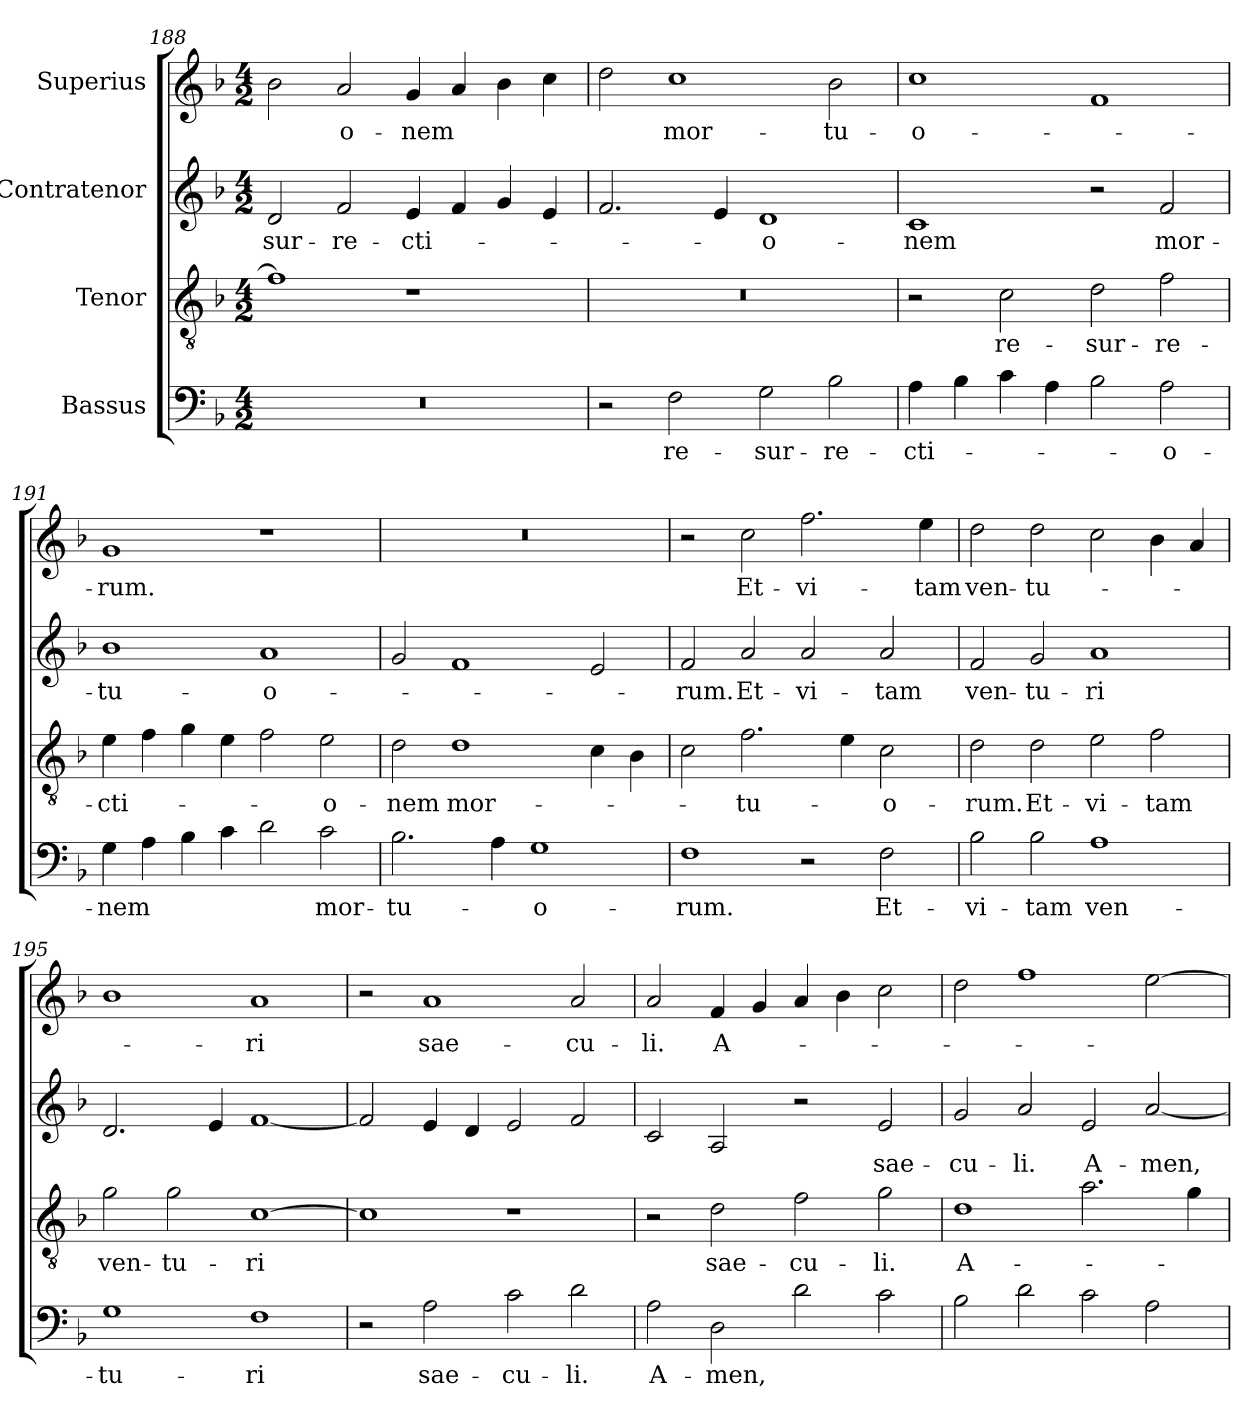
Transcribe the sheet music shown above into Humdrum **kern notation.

**kern	**text	**kern	**text	**kern	**text	**kern	**text
*part4	*part4	*part3	*part3	*part2	*part2	*part1	*part1
*staff4	*staff4	*staff3	*staff3	*staff2	*staff2	*staff1	*staff1
*I"Bassus	*	*I"Tenor	*	*I"Contratenor	*	*I"Superius	*
*clefF4	*	*clefGv2	*	*clefG2	*	*clefG2	*
*k[b-]	*	*k[b-]	*	*k[b-]	*	*k[b-]	*
*M4/2	*	*M4/2	*	*M4/2	*	*M4/2	*
=188	=188	=188	=188	=188	=188	=188	=188
0r	.	1f\]	.	2d/	-sur-	2b-\	.
.	.	.	.	2f/	-re-	2a/	-o-
.	.	1r	.	4e/	-cti-	4g/	-nem
.	.	.	.	4f/	.	4a/	.
.	.	.	.	4g/	.	4b-\	.
.	.	.	.	4e/	.	4cc\	.
=189	=189	=189	=189	=189	=189	=189	=189
2r	.	0r	.	2.f/	.	2dd\	.
2F\	re-	.	.	.	.	1cc\	mor-
.	.	.	.	4e/	.	.	.
2G\	-sur-	.	.	1d/	-o-	.	.
2B-\	-re-	.	.	.	.	2b-\	-tu-
=190	=190	=190	=190	=190	=190	=190	=190
4A\	-cti-	2r	.	1c/	-nem	1cc\	-o-
4B-\	.	.	.	.	.	.	.
4c\	.	2c\	re-	.	.	.	.
4A\	.	.	.	.	.	.	.
2B-\	.	2d\	-sur-	2r	.	1f/	.
2A\	-o-	2f\	-re-	2f/	mor-	.	.
=191	=191	=191	=191	=191	=191	=191	=191
4G\	-nem	4e\	-cti-	1b-\	-tu-	1g/	-rum.
4A\	.	4f\	.	.	.	.	.
4B-\	.	4g\	.	.	.	.	.
4c\	.	4e\	.	.	.	.	.
2d\	.	2f\	.	1a/	-o-	1r	.
2c\	mor-	2e\	-o-	.	.	.	.
=192	=192	=192	=192	=192	=192	=192	=192
2.B-\	-tu-	2d\	-nem	2g/	.	0r	.
.	.	1d\	mor-	1f/	.	.	.
4A\	.	.	.	.	.	.	.
1G\	-o-	.	.	.	.	.	.
.	.	4c\	.	2e/	.	.	.
.	.	4B-\	.	.	.	.	.
=193	=193	=193	=193	=193	=193	=193	=193
1F\	-rum.	2c\	.	2f/	-rum.	2r	.
.	.	2.f\	-tu-	2a/	Et-	2cc\	Et-
2r	.	.	.	2a/	vi-	2.ff\	vi-
.	.	4e\	.	.	.	.	.
2F\	Et-	2c\	-o-	2a/	-tam	.	.
.	.	.	.	.	.	4ee\	-tam
=194	=194	=194	=194	=194	=194	=194	=194
2B-\	vi-	2d\	-rum.	2f/	ven-	2dd\	ven-
2B-\	-tam	2d\	Et-	2g/	-tu-	2dd\	-tu-
1A\	ven-	2e\	vi-	1a/	-ri	2cc\	.
.	.	2f\	-tam	.	.	4b-\	.
.	.	.	.	.	.	4a/	.
=195	=195	=195	=195	=195	=195	=195	=195
1G\	-tu-	2g\	ven-	2.d/	.	1b-\	.
.	.	2g\	-tu-	.	.	.	.
.	.	.	.	4e/	.	.	.
1F\	-ri	[1c\	-ri	[1f/	.	1a/	-ri
=196	=196	=196	=196	=196	=196	=196	=196
2r	.	1c\]	.	2f/]	.	2r	.
2A\	sae-	.	.	4e/	.	1a/	sae-
.	.	.	.	4d/	.	.	.
2c\	-cu-	1r	.	2e/	.	.	.
2d\	-li.	.	.	2f/	.	2a/	-cu-
=197	=197	=197	=197	=197	=197	=197	=197
2A\	A-	2r	.	2c/	.	2a/	-li.
2D\	-men,	2d\	sae-	2A/	.	4f/	A-
.	.	.	.	.	.	4g/	.
2d\	.	2f\	-cu-	2r	.	4a/	.
.	.	.	.	.	.	4b-\	.
2c\	.	2g\	-li.	2e/	sae-	2cc\	.
=198	=198	=198	=198	=198	=198	=198	=198
2B-\	.	1d\	A-	2g/	-cu-	2dd\	.
2d\	.	.	.	2a/	-li.	1ff\	.
2c\	.	2.a\	.	2e/	A-	.	.
2A\	.	.	.	[2a/	-men,	[2ee\	.
.	.	4g\	.	.	.	.	.
=	=	=	=	=	=	=	=
*-	*-	*-	*-	*-	*-	*-	*-
